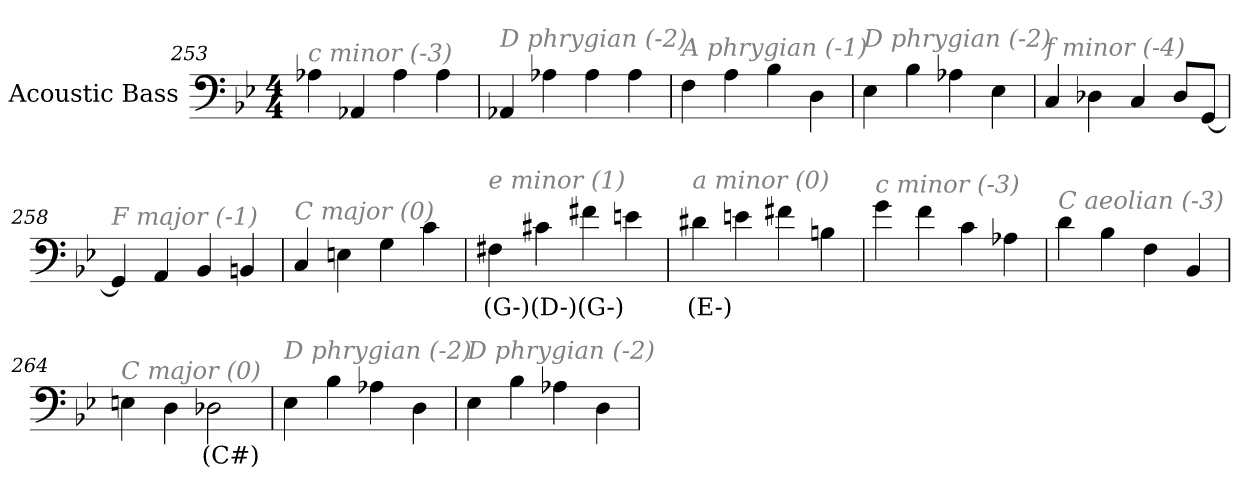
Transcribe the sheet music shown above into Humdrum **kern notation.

**kern	**text
*part1	*part1
*staff1	*staff1
*I"Acoustic Bass	*
*clefF4	*
*ITrd7c12	*
*k[b-e-]	*
*B-:	*
*M4/4	*
=253	=253
!LO:TX:i:color=#808080:t=c minor (-3)	!
4AA-X	.
4AAA-X	.
4AA-	.
4AA-	.
=254	=254
!LO:TX:i:color=#808080:t=D phrygian (-2)	!
4AAA-X	.
4AA-X	.
4AA-	.
4AA-	.
=255	=255
!LO:TX:i:color=#808080:t=A phrygian (-1)	!
4FF	.
4AA	.
4BB-	.
4DD	.
=256	=256
!LO:TX:i:color=#808080:t=D phrygian (-2)	!
4EE-	.
4BB-	.
4AA-X	.
4EE-	.
=257	=257
!LO:TX:i:color=#808080:t=f minor (-4)	!
4CC	.
4DD-X	.
4CC	.
8DD-L	.
[8GGGJ	.
=258	=258
!LO:TX:i:color=#808080:t=F major (-1)	!
4GGG]	.
4AAA	.
4BBB-	.
4BBBn	.
=259	=259
!LO:TX:i:color=#808080:t=C major (0)	!
4CC	.
4EEn	.
4GG	.
4C	.
=260	=260
!LO:TX:i:color=#808080:t=e minor (1)	!
4FF#Xi	(G-)
4C#Xi	(D-)
4F#Xi	(G-)
4En	.
=261	=261
!LO:TX:i:color=#808080:t=a minor (0)	!
4D#Xj	(E-)
4En	.
4F#X	.
4BBn	.
=262	=262
!LO:TX:i:color=#808080:t=c minor (-3)	!
4G	.
4F	.
4C	.
4AA-X	.
=263	=263
!LO:TX:i:color=#808080:t=C aeolian (-3)	!
4D	.
4BB-	.
4FF	.
4BBB-	.
=264	=264
!LO:TX:i:color=#808080:t=C major (0)	!
4EEn	.
4DD	.
2DD-Xi	(C#)
=265	=265
!LO:TX:i:color=#808080:t=D phrygian (-2)	!
4EE-	.
4BB-	.
4AA-X	.
4DD	.
=266	=266
!LO:TX:i:color=#808080:t=D phrygian (-2)	!
4EE-	.
4BB-	.
4AA-X	.
4DD	.
=	=
*-	*-
